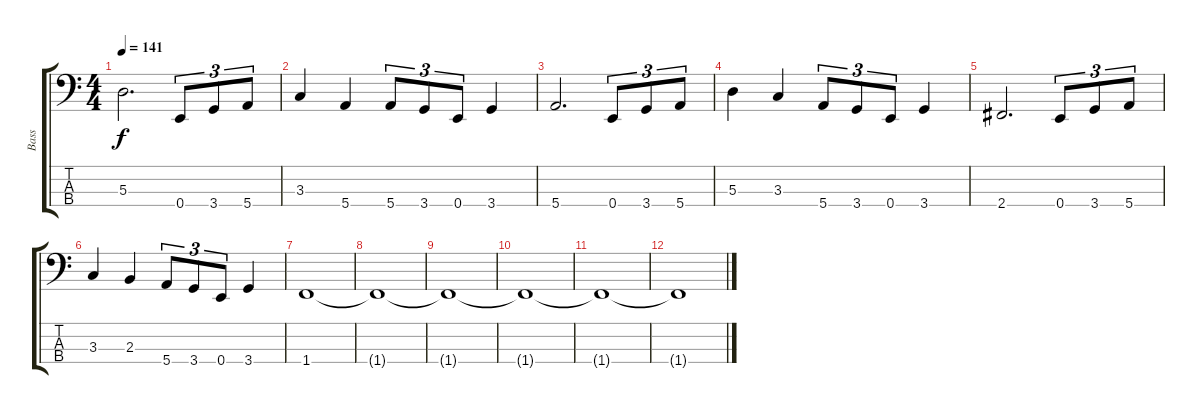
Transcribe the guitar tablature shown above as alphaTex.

\track ("Bass" "Bass") {instrument electricbassfinger}
\staff {score tabs}
\tuning (G2 D2 A1 E1) {hide}
\ts (4 4)
\tempo 141
\clef f4
\ks c
5.3.2{d dy f} 0.4.8{tu (3 2)} 3.4.8{tu (3 2)} 5.4.8{tu (3 2)} |
3.3.4 5.4.4 5.4.8{tu (3 2)} 3.4.8{tu (3 2)} 0.4.8{tu (3 2)} 3.4.4 |
5.4.2{d} 0.4.8{tu (3 2)} 3.4.8{tu (3 2)} 5.4.8{tu (3 2)} |
5.3.4 3.3.4 5.4.8{tu (3 2)} 3.4.8{tu (3 2)} 0.4.8{tu (3 2)} 3.4.4 |
2.4.2{d} 0.4.8{tu (3 2)} 3.4.8{tu (3 2)} 5.4.8{tu (3 2)} |
3.3.4 2.3.4 5.4.8{tu (3 2)} 3.4.8{tu (3 2)} 0.4.8{tu (3 2)} 3.4.4 |
1.4.1 |
1.4{t}.1 |
1.4{t}.1 |
1.4{t}.1{volume 0} |
1.4{t}.1 |
1.4{t}.1
